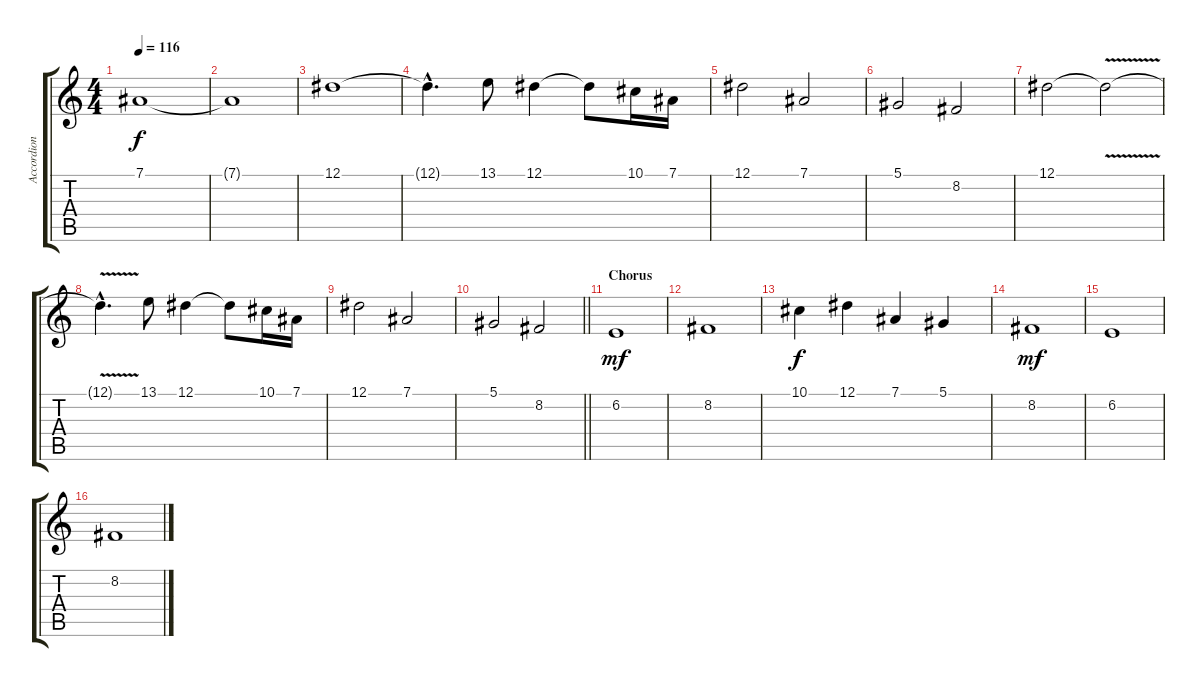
\track ("Accordion" "Accordion") {instrument accordion}
\staff {score tabs}
\tuning (Eb4 Bb3 Gb3 Db3 Ab2 Eb2) {hide}
\ts (4 4)
\tempo 116
\clef g2
\ks c
7.1.1{dy f} |
7.1{t}.1 |
12.1.1 |
12.1{hac t}.4{d} 13.1.8 12.1.4 12.1{t}.8 10.1.16 7.1.16 |
12.1.2 7.1.2 |
5.1.2 8.2.2 |
12.1.2 12.1{v t}.2 |
12.1{hac t}.4{d} 13.1.8 12.1.4 12.1{t}.8 10.1.16 7.1.16 |
12.1.2 7.1.2 |
\barLineRight lightlight
5.1.2 8.2.2 |
\section ("" "Chorus")
6.2.1{dy mf} |
8.2.1 |
10.1.4{dy f} 12.1.4 7.1.4 5.1.4 |
8.2.1{dy mf} |
6.2.1 |
8.2.1
